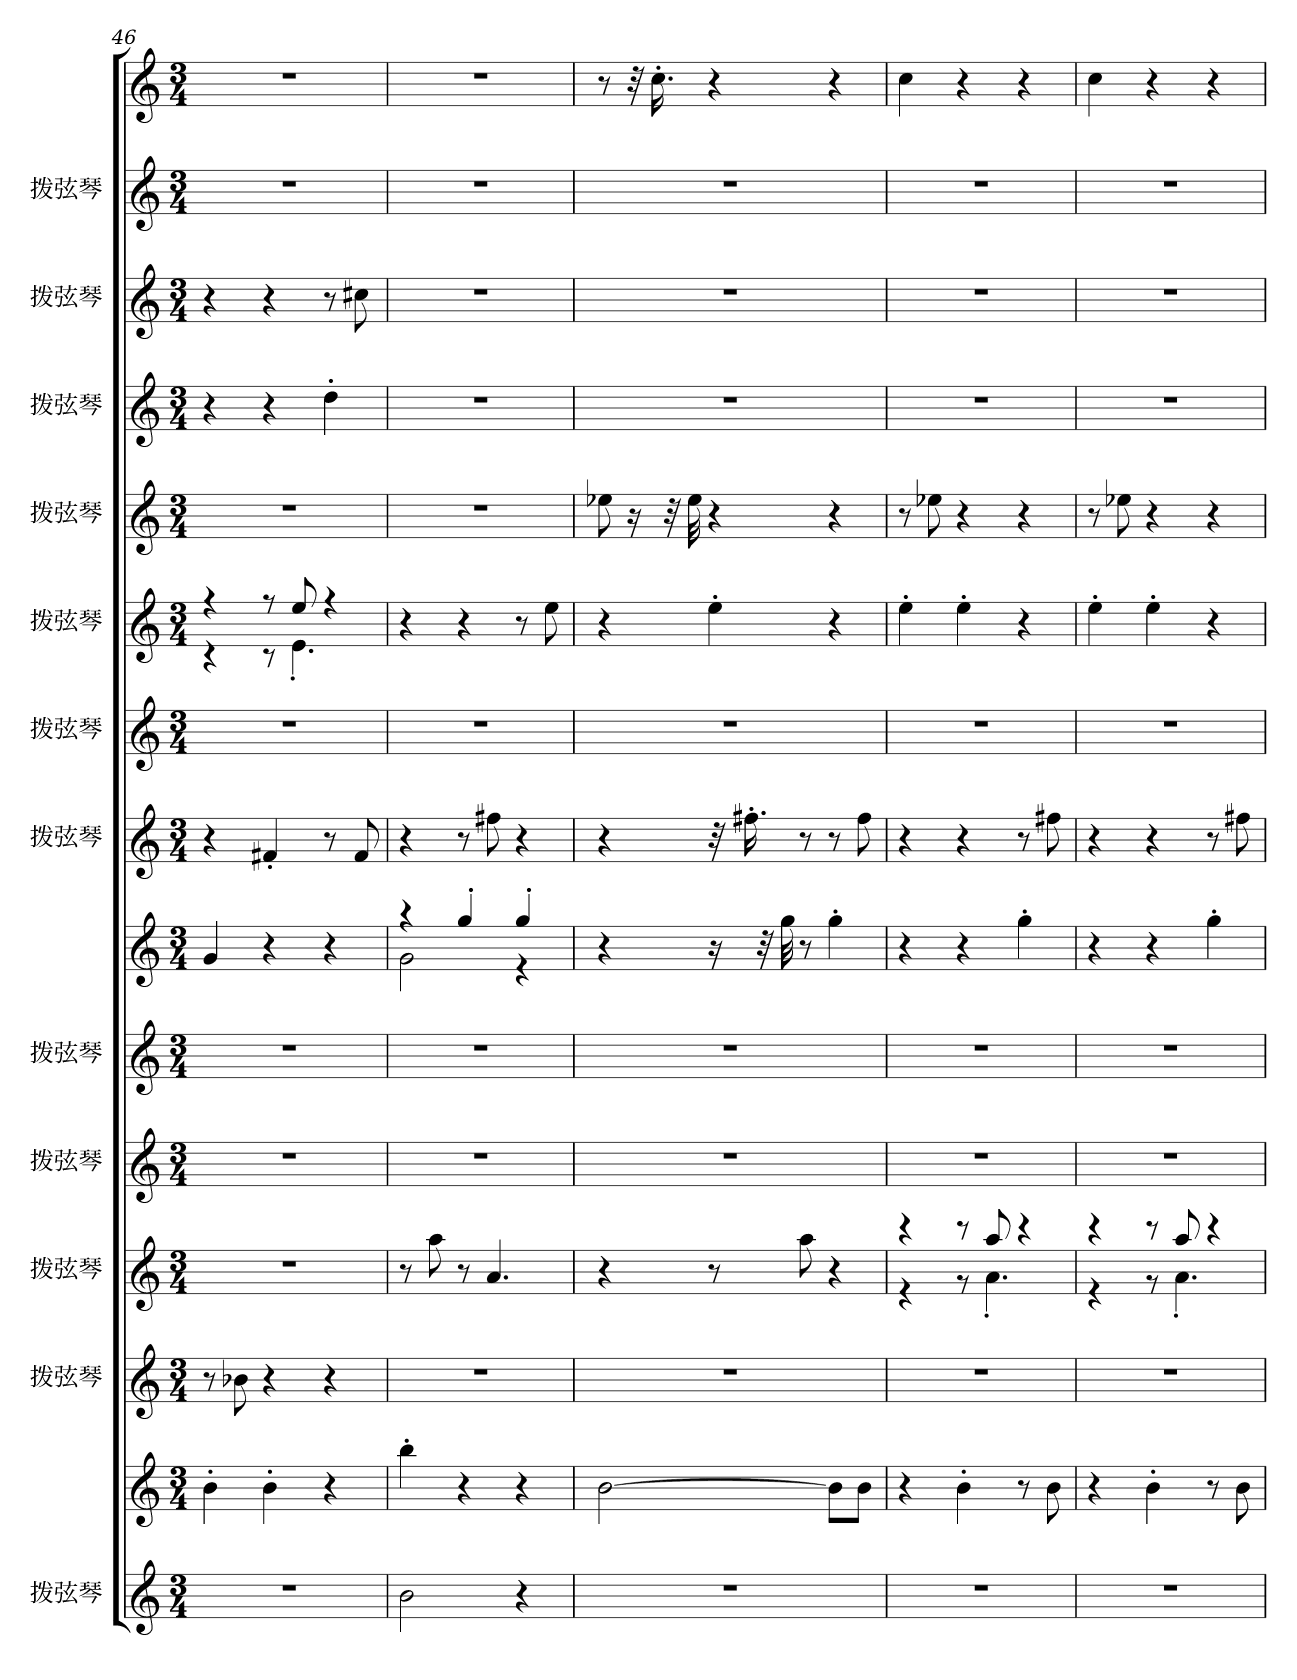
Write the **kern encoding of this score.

**kern	**kern	**kern	**kern	**kern	**kern	**kern	**kern	**kern	**kern	**kern	**kern	**kern	**kern	**kern
*part12	*part12	*part11	*part10	*part9	*part8	*part8	*part7	*part6	*part5	*part4	*part3	*part2	*part1	*part1
*staff15	*staff14	*staff13	*staff12	*staff11	*staff10	*staff9	*staff8	*staff7	*staff6	*staff5	*staff4	*staff3	*staff2	*staff1
*I"拨弦琴	*	*I"拨弦琴	*I"拨弦琴	*I"拨弦琴	*I"拨弦琴	*	*I"拨弦琴	*I"拨弦琴	*I"拨弦琴	*I"拨弦琴	*I"拨弦琴	*I"拨弦琴	*I"拨弦琴	*
*clefG2	*clefG2	*clefG2	*clefG2	*clefG2	*clefG2	*clefG2	*clefG2	*clefG2	*clefG2	*clefG2	*clefG2	*clefG2	*clefG2	*clefG2
*k[]	*k[]	*k[]	*k[]	*k[]	*k[]	*k[]	*k[]	*k[]	*k[]	*k[]	*k[]	*k[]	*k[]	*k[]
*M3/4	*M3/4	*M3/4	*M3/4	*M3/4	*M3/4	*M3/4	*M3/4	*M3/4	*M3/4	*M3/4	*M3/4	*M3/4	*M3/4	*M3/4
=46	=46	=46	=46	=46	=46	=46	=46	=46	=46	=46	=46	=46	=46	=46
*	*	*	*	*	*	*	*	*	*^	*	*	*	*	*
2.r	4b'\	8r	2.r	2.r	2.r	4g/	4r	2.r	4r	4r	2.r	4r	4r	2.r	2.r
.	.	8b-X\	.	.	.	.	.	.	.	.	.	.	.	.	.
.	4b'\	4r	.	.	.	4r	4f#X'/	.	8r	8r	.	4r	4r	.	.
.	.	.	.	.	.	.	.	.	8ee/	4.e'\	.	.	.	.	.
.	4r	4r	.	.	.	4r	8r	.	4r	.	.	4dd'\	8r	.	.
.	.	.	.	.	.	.	8f#/	.	.	.	.	.	8cc#X\	.	.
*	*	*	*	*	*	*	*	*	*v	*v	*	*	*	*	*
!!LO:PB:g=z
=47	=47	=47	=47	=47	=47	=47	=47	=47	=47	=47	=47	=47	=47	=47
*	*	*	*	*	*	*^	*	*	*	*	*	*	*	*
2b\	4bb'\	2.r	8r	2.r	2.r	4r	2g\	4r	2.r	4r	2.r	2.r	2.r	2.r	2.r
.	.	.	8aa\	.	.	.	.	.	.	.	.	.	.	.	.
.	4r	.	8r	.	.	4gg'/	.	8r	.	4r	.	.	.	.	.
.	.	.	4.a/	.	.	.	.	8ff#X\	.	.	.	.	.	.	.
4r	4r	.	.	.	.	4gg'/	4r	4r	.	8r	.	.	.	.	.
.	.	.	.	.	.	.	.	.	.	8ee\	.	.	.	.	.
*	*	*	*	*	*	*v	*v	*	*	*	*	*	*	*	*
=48	=48	=48	=48	=48	=48	=48	=48	=48	=48	=48	=48	=48	=48	=48
2.r	[2b\	2.r	4r	2.r	2.r	4r	4r	2.r	4r	8ee-X\	2.r	2.r	2.r	8r
.	.	.	.	.	.	.	.	.	.	16r	.	.	.	32r
.	.	.	.	.	.	.	.	.	.	.	.	.	.	16.cc'\
.	.	.	.	.	.	.	.	.	.	32r	.	.	.	.
.	.	.	.	.	.	.	.	.	.	32ee-\	.	.	.	.
.	.	.	8r	.	.	16r	32r	.	4ee'\	4r	.	.	.	4r
.	.	.	.	.	.	.	16.ff#X'\	.	.	.	.	.	.	.
.	.	.	.	.	.	32r	.	.	.	.	.	.	.	.
.	.	.	.	.	.	32gg\	.	.	.	.	.	.	.	.
.	.	.	8aa\	.	.	8r	8r	.	.	.	.	.	.	.
.	8b\L]	.	4r	.	.	4gg'\	8r	.	4r	4r	.	.	.	4r
.	8b\J	.	.	.	.	.	8ff#\	.	.	.	.	.	.	.
=49	=49	=49	=49	=49	=49	=49	=49	=49	=49	=49	=49	=49	=49	=49
*	*	*	*^	*	*	*	*	*	*	*	*	*	*	*
2.r	4r	2.r	4r	4r	2.r	2.r	4r	4r	2.r	4ee'\	8r	2.r	2.r	2.r	4cc\
.	.	.	.	.	.	.	.	.	.	.	8ee-X\	.	.	.	.
.	4b'\	.	8r	8r	.	.	4r	4r	.	4ee'\	4r	.	.	.	4r
.	.	.	8aa/	4.a'\	.	.	.	.	.	.	.	.	.	.	.
.	8r	.	4r	.	.	.	4gg'\	8r	.	4r	4r	.	.	.	4r
.	8b\	.	.	.	.	.	.	8ff#X\	.	.	.	.	.	.	.
=50	=50	=50	=50	=50	=50	=50	=50	=50	=50	=50	=50	=50	=50	=50	=50
2.r	4r	2.r	4r	4r	2.r	2.r	4r	4r	2.r	4ee'\	8r	2.r	2.r	2.r	4cc\
.	.	.	.	.	.	.	.	.	.	.	8ee-X\	.	.	.	.
.	4b'\	.	8r	8r	.	.	4r	4r	.	4ee'\	4r	.	.	.	4r
.	.	.	8aa/	4.a'\	.	.	.	.	.	.	.	.	.	.	.
.	8r	.	4r	.	.	.	4gg'\	8r	.	4r	4r	.	.	.	4r
.	8b\	.	.	.	.	.	.	8ff#X\	.	.	.	.	.	.	.
*	*	*	*v	*v	*	*	*	*	*	*	*	*	*	*	*
=	=	=	=	=	=	=	=	=	=	=	=	=	=	=
*-	*-	*-	*-	*-	*-	*-	*-	*-	*-	*-	*-	*-	*-	*-
